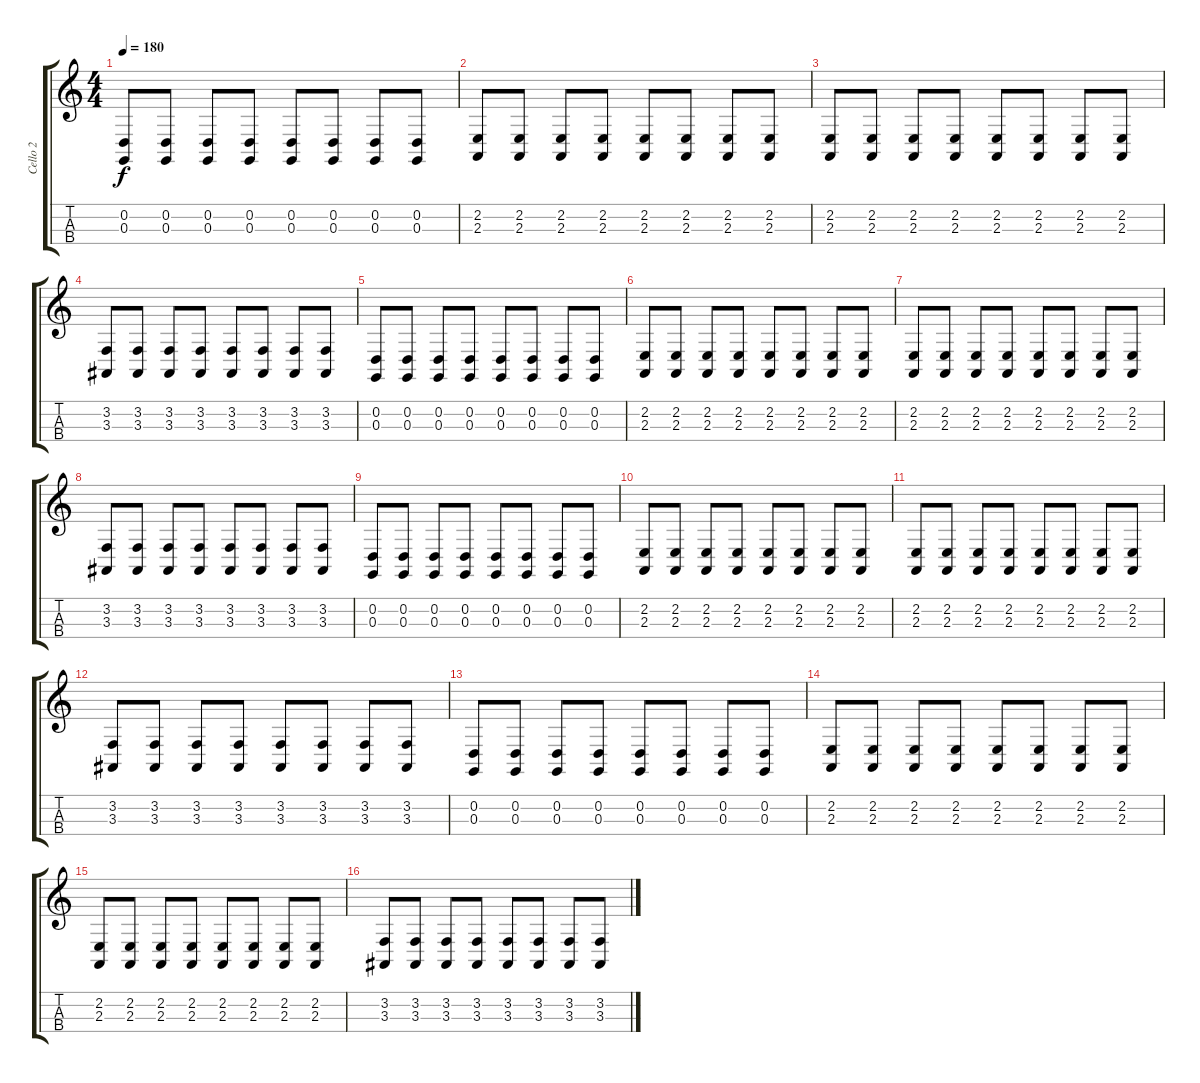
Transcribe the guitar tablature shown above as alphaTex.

\track ("Cello 2" "Cello 2") {instrument cello}
\staff {score tabs}
\tuning (A3 D3 G2 C2) {hide}
\ts (4 4)
\tempo 180
\clef g2
\ks c
(0.2 0.3).8{dy f} (0.2 0.3).8 (0.2 0.3).8 (0.2 0.3).8 (0.2 0.3).8 (0.2 0.3).8 (0.2 0.3).8 (0.2 0.3).8 |
(2.2 2.3).8 (2.2 2.3).8 (2.2 2.3).8 (2.2 2.3).8 (2.2 2.3).8 (2.2 2.3).8 (2.2 2.3).8 (2.2 2.3).8 |
(2.2 2.3).8 (2.2 2.3).8 (2.2 2.3).8 (2.2 2.3).8 (2.2 2.3).8 (2.2 2.3).8 (2.2 2.3).8 (2.2 2.3).8 |
(3.2 3.3).8 (3.2 3.3).8 (3.2 3.3).8 (3.2 3.3).8 (3.2 3.3).8 (3.2 3.3).8 (3.2 3.3).8 (3.2 3.3).8 |
(0.2 0.3).8 (0.2 0.3).8 (0.2 0.3).8 (0.2 0.3).8 (0.2 0.3).8 (0.2 0.3).8 (0.2 0.3).8 (0.2 0.3).8 |
(2.2 2.3).8 (2.2 2.3).8 (2.2 2.3).8 (2.2 2.3).8 (2.2 2.3).8 (2.2 2.3).8 (2.2 2.3).8 (2.2 2.3).8 |
(2.2 2.3).8 (2.2 2.3).8 (2.2 2.3).8 (2.2 2.3).8 (2.2 2.3).8 (2.2 2.3).8 (2.2 2.3).8 (2.2 2.3).8 |
(3.2 3.3).8 (3.2 3.3).8 (3.2 3.3).8 (3.2 3.3).8 (3.2 3.3).8 (3.2 3.3).8 (3.2 3.3).8 (3.2 3.3).8 |
(0.2 0.3).8 (0.2 0.3).8 (0.2 0.3).8 (0.2 0.3).8 (0.2 0.3).8 (0.2 0.3).8 (0.2 0.3).8 (0.2 0.3).8 |
(2.2 2.3).8 (2.2 2.3).8 (2.2 2.3).8 (2.2 2.3).8 (2.2 2.3).8 (2.2 2.3).8 (2.2 2.3).8 (2.2 2.3).8 |
(2.2 2.3).8 (2.2 2.3).8 (2.2 2.3).8 (2.2 2.3).8 (2.2 2.3).8 (2.2 2.3).8 (2.2 2.3).8 (2.2 2.3).8 |
(3.2 3.3).8 (3.2 3.3).8 (3.2 3.3).8 (3.2 3.3).8 (3.2 3.3).8 (3.2 3.3).8 (3.2 3.3).8 (3.2 3.3).8 |
(0.2 0.3).8 (0.2 0.3).8 (0.2 0.3).8 (0.2 0.3).8 (0.2 0.3).8 (0.2 0.3).8 (0.2 0.3).8 (0.2 0.3).8 |
(2.2 2.3).8 (2.2 2.3).8 (2.2 2.3).8 (2.2 2.3).8 (2.2 2.3).8 (2.2 2.3).8 (2.2 2.3).8 (2.2 2.3).8 |
(2.2 2.3).8 (2.2 2.3).8 (2.2 2.3).8 (2.2 2.3).8 (2.2 2.3).8 (2.2 2.3).8 (2.2 2.3).8 (2.2 2.3).8 |
(3.2 3.3).8 (3.2 3.3).8 (3.2 3.3).8 (3.2 3.3).8 (3.2 3.3).8 (3.2 3.3).8 (3.2 3.3).8 (3.2 3.3).8
